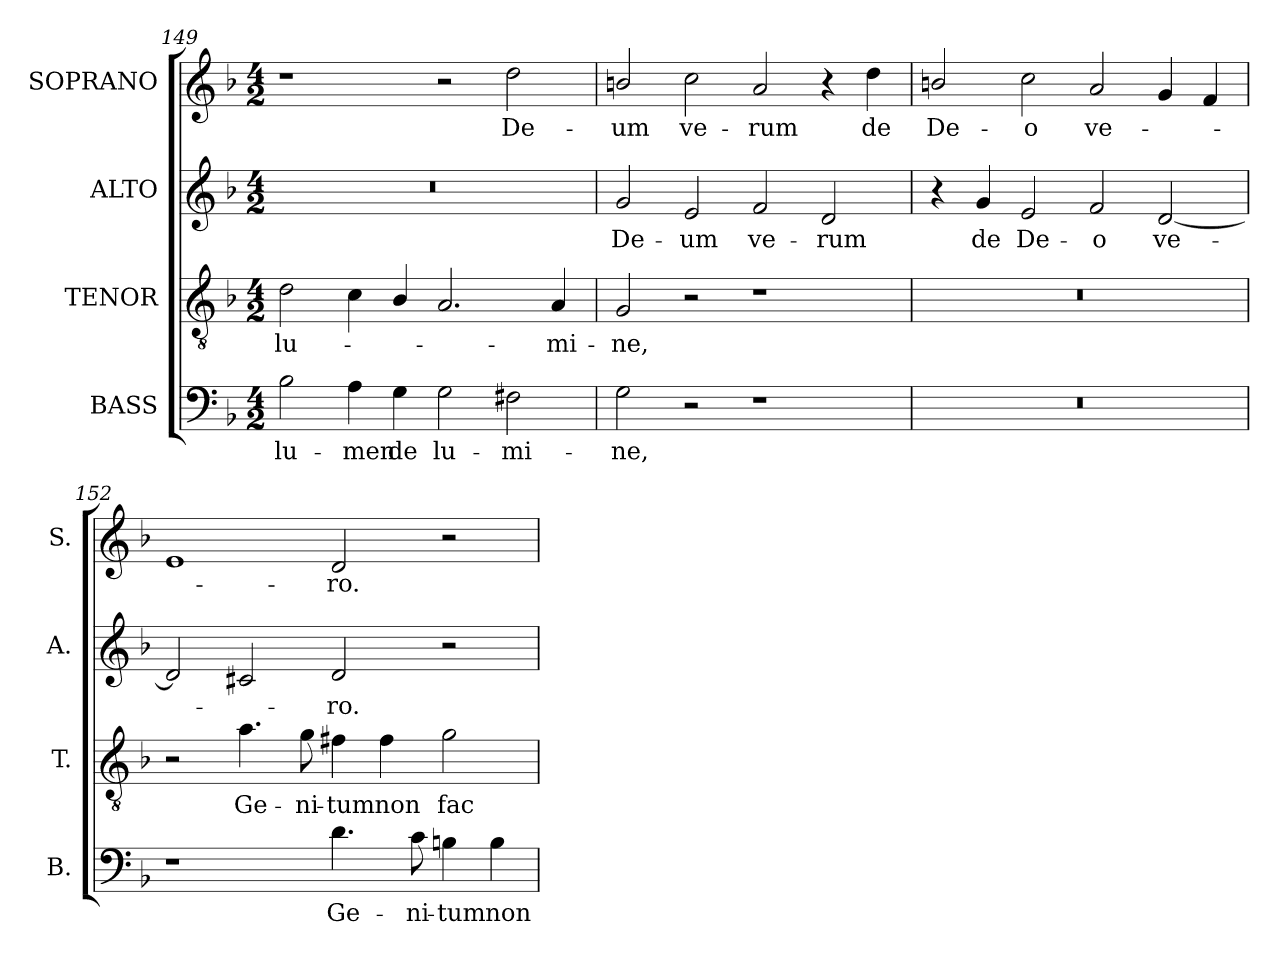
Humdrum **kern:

**kern	**text	**kern	**text	**kern	**text	**kern	**text
*part4	*part4	*part3	*part3	*part2	*part2	*part1	*part1
*staff4	*staff4	*staff3	*staff3	*staff2	*staff2	*staff1	*staff1
*I"BASS	*	*I"TENOR	*	*I"ALTO	*	*I"SOPRANO	*
*I'B.	*	*I'T.	*	*I'A.	*	*I'S.	*
!!LO:LB:g=z
*clefF4	*	*clefGv2	*	*clefG2	*	*clefG2	*
*	*	*ITrd7c12	*	*	*	*	*
*k[b-]	*	*k[b-]	*	*k[b-]	*	*k[b-]	*
*F:	*	*F:	*	*F:	*	*F:	*
*M4/2	*	*M4/2	*	*M4/2	*	*M4/2	*
=149	=149	=149	=149	=149	=149	=149	=149
!	!LO:LY:b:color=#000000	!	!	!	!	!	!
!	!	!	!LO:LY:b:color=#000000	!LO:N:vis=1	!	!	!
2B-i\	lu-	2Di\	lu-	0r	.	1r	.
!	!LO:LY:b:color=#000000	!	!	!	!	!	!
4Ai\	-men	4Ci\	.	.	.	.	.
!	!LO:LY:b:color=#000000	!	!	!	!	!	!
4Gi\	de	4BB-i/	.	.	.	.	.
!	!LO:LY:b:color=#000000	!	!	!	!	!	!
2Gi\	lu-	2.AAi/	.	.	.	2r	.
!	!LO:LY:b:color=#000000	!	!	!	!	!	!
!	!	!	!	!	!	!	!LO:LY:b:color=#000000
2F#Xi\	-mi-	.	.	.	.	2ddi\	De-
!	!	!	!LO:LY:b:color=#000000	!	!	!	!
.	.	4AAi/	-mi-	.	.	.	.
=150	=150	=150	=150	=150	=150	=150	=150
!	!LO:LY:b:color=#000000	!	!	!	!	!	!
!	!	!	!LO:LY:b:color=#000000	!	!	!	!
!	!	!	!	!	!LO:LY:b:color=#000000	!	!
!	!	!	!	!	!	!	!LO:LY:b:color=#000000
2Gi\	-ne,	2GGi/	-ne,	2gi/	De-	2bni/	-um
!	!	!	!	!	!LO:LY:b:color=#000000	!	!
!	!	!	!	!	!	!	!LO:LY:b:color=#000000
2r	.	2r	.	2ei/	-um	2cci\	ve-
!	!	!	!	!	!LO:LY:b:color=#000000	!	!
!	!	!	!	!	!	!	!LO:LY:b:color=#000000
1r	.	1r	.	2fi/	ve-	2ai/	-rum
!	!	!	!	!	!LO:LY:b:color=#000000	!	!
.	.	.	.	2di/	-rum	4r	.
!	!	!	!	!	!	!	!LO:LY:b:color=#000000
.	.	.	.	.	.	4ddi\	de
=151	=151	=151	=151	=151	=151	=151	=151
!LO:N:vis=1	!	!LO:N:vis=1	!	!	!	!	!
!	!	!	!	!	!	!	!LO:LY:b:color=#000000
0r	.	0r	.	4r	.	2bni/	De-
!	!	!	!	!	!LO:LY:b:color=#000000	!	!
.	.	.	.	4gi/	de	.	.
!	!	!	!	!	!LO:LY:b:color=#000000	!	!
!	!	!	!	!	!	!	!LO:LY:b:color=#000000
.	.	.	.	2ei/	De-	2cci\	-o
!	!	!	!	!	!LO:LY:b:color=#000000	!	!
!	!	!	!	!	!	!	!LO:LY:b:color=#000000
.	.	.	.	2fi/	-o	2ai/	ve-
!	!	!	!	!	!LO:LY:b:color=#000000	!	!
.	.	.	.	[2di/	ve-	4gi/	.
.	.	.	.	.	.	4fi/	.
=152	=152	=152	=152	=152	=152	=152	=152
1r	.	2r	.	2di/]	.	1ei	.
!	!	!	!LO:LY:b:color=#000000	!	!	!	!
.	.	4.Ai\	Ge-	2c#Xi/	.	.	.
!	!	!	!LO:LY:b:color=#000000	!	!	!	!
.	.	8Gi\	-ni-	.	.	.	.
!	!LO:LY:b:color=#000000	!	!	!	!	!	!
!	!	!	!LO:LY:b:color=#000000	!	!	!	!
!	!	!	!	!	!LO:LY:b:color=#000000	!	!
!	!	!	!	!	!	!	!LO:LY:b:color=#000000
4.di\	Ge-	4F#Xi\	-tum	2di/	-ro.	2di/	-ro.
!	!	!	!LO:LY:b:color=#000000	!	!	!	!
.	.	4F#i\	non	.	.	.	.
!	!LO:LY:b:color=#000000	!	!	!	!	!	!
8ci\	-ni-	.	.	.	.	.	.
!	!LO:LY:b:color=#000000	!	!	!	!	!	!
!	!	!	!LO:LY:b:color=#000000	!	!	!	!
4Bni\	-tum	2Gi\	fac-	2r	.	2r	.
!	!LO:LY:b:color=#000000	!	!	!	!	!	!
4Bi\	non	.	.	.	.	.	.
=	=	=	=	=	=	=	=
*-	*-	*-	*-	*-	*-	*-	*-
